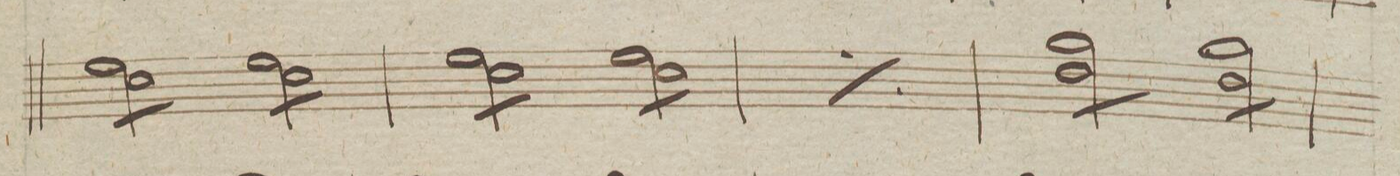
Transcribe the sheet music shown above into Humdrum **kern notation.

**kern	**dynam
*I"Violino 2do	*
*clefG2	*
*k[]	*
*met(c|)	*
*M2/2	*
8ee\L 8cc\	.
8ee\ 8cc\	.
8ee\ 8cc\	.
8ee\J 8cc\	.
8ee\L 8cc\	.
8ee\ 8cc\	.
8ee\ 8cc\	.
8ee\J 8cc\	.
=212	=212
8ee\L 8cc\	.
8ee\ 8cc\	.
8ee\ 8cc\	.
8ee\J 8cc\	.
8ee\L 8cc\	.
8ee\ 8cc\	.
8ee\ 8cc\	.
8ee\J 8cc\	.
=213	=213
*rep	*
8ee\L 8cc\	.
8ee\ 8cc\	.
8ee\ 8cc\	.
8ee\J 8cc\	.
8ee\L 8cc\	.
8ee\ 8cc\	.
8ee\ 8cc\	.
8ee\J 8cc\	.
*Xrep	*
=214	=214
8gg\L 8dd\	.
8gg\ 8dd\	.
8gg\ 8dd\	.
8gg\J 8dd\	.
8gg\L 8dd\	.
8gg\ 8dd\	.
8gg\ 8dd\	.
8gg\J 8dd\	.
=215	=215
*-	*-
